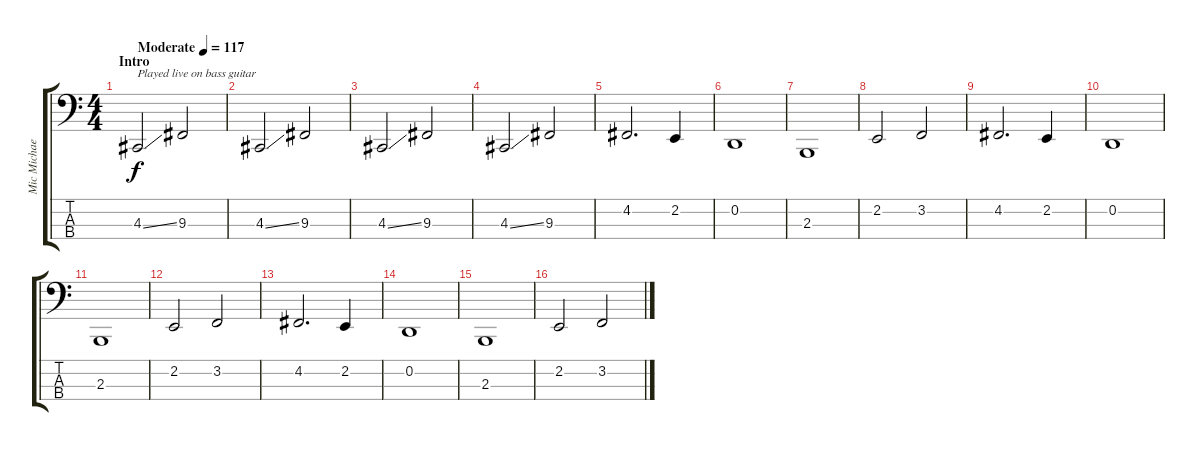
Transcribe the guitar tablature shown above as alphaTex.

\track ("Mic Michaeli (Keyboard Overdub I)" "Mic Michae") {instrument lead2sawtooth}
\staff {score tabs}
\tuning (G2 D2 A1 E1) {hide}
\ts (4 4)
\section ("" "Intro")
\tempo (117 "Moderate")
\clef f4
\ks c
4.3{ss}.2{txt "Played live on bass guitar" dy f instrument lead2sawtooth} 9.3.2 |
4.3{ss}.2 9.3.2 |
4.3{ss}.2 9.3.2 |
4.3{ss}.2 9.3.2 |
4.2.2{d} 2.2.4 |
0.2.1 |
2.3.1 |
2.2.2 3.2.2 |
4.2.2{d} 2.2.4 |
0.2.1 |
2.3.1 |
2.2.2 3.2.2 |
4.2.2{d} 2.2.4 |
0.2.1 |
2.3.1 |
2.2.2 3.2.2
